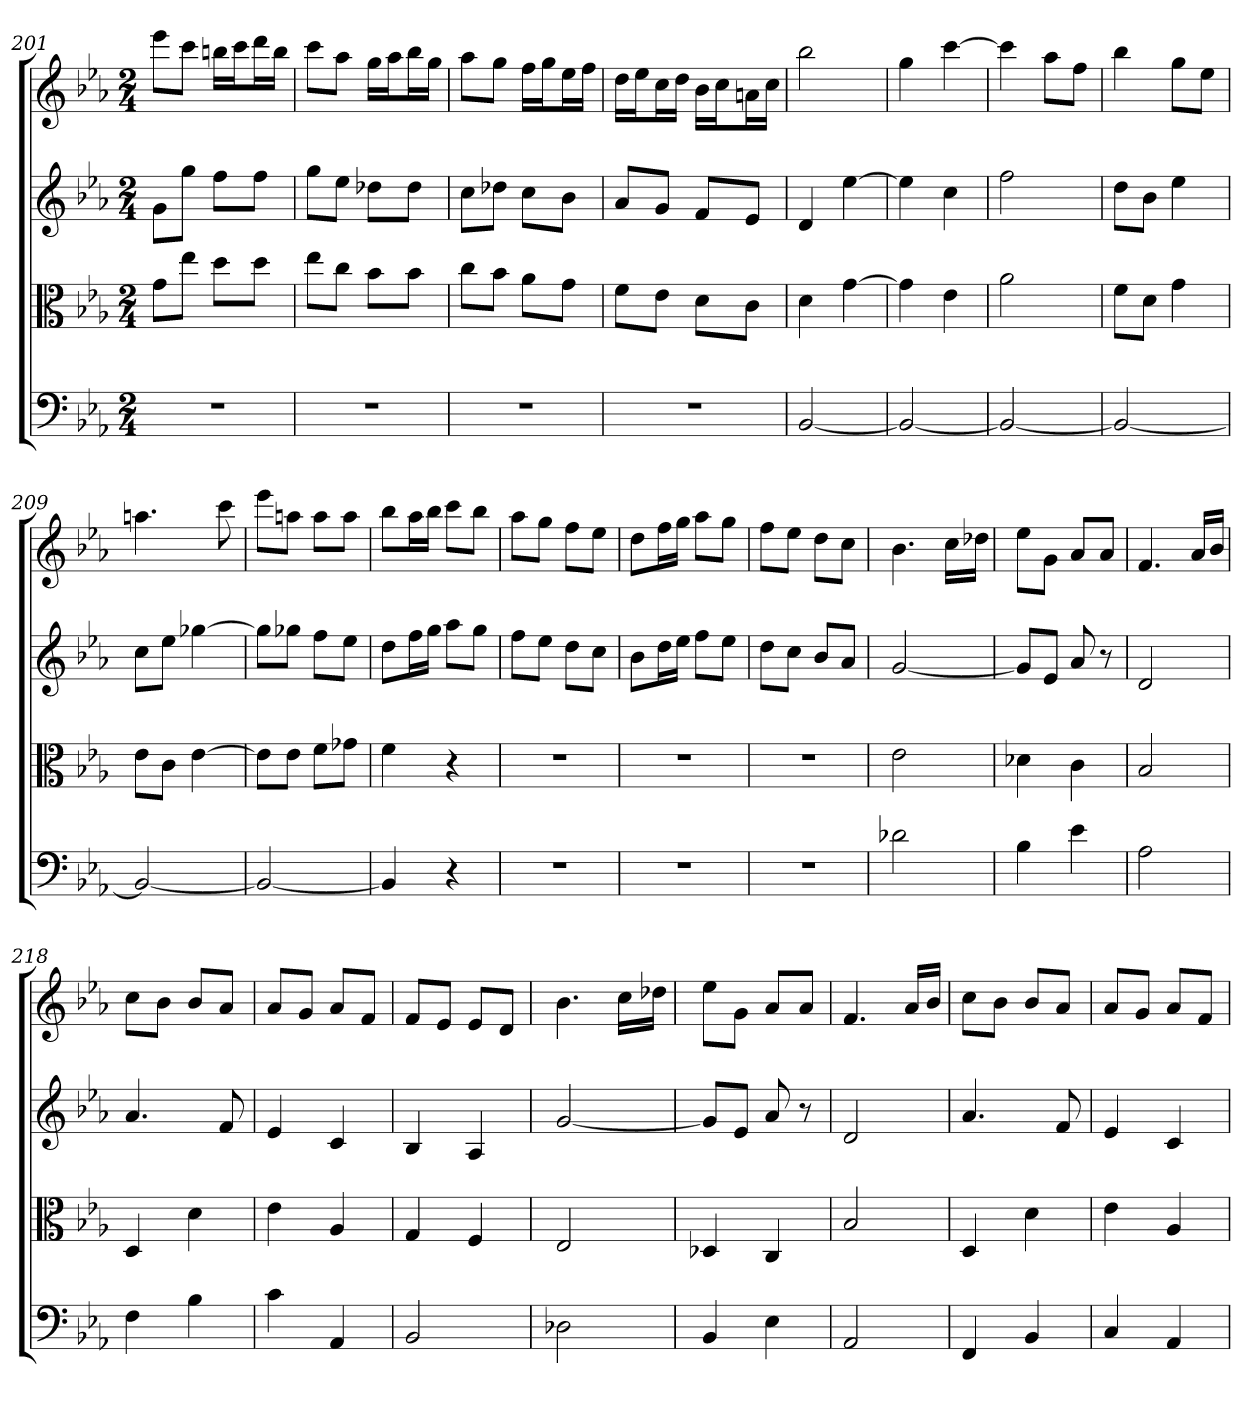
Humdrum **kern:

**kern	**kern	**kern	**kern
*part4	*part3	*part2	*part1
*staff4	*staff3	*staff2	*staff1
*clefF4	*clefC3	*	*
*k[b-e-a-]	*k[b-e-a-]	*k[b-e-a-]	*k[b-e-a-]
*E-:	*E-:	*E-:	*E-:
*M2/4	*M2/4	*M2/4	*M2/4
=201	=201	=201	=201
2r	8g\L	8gL	8eee-L
.	8ee-\J	8ggJ	8cccJ
.	8dd\L	8ffL	16bbnLL
.	.	.	16cccJ
.	8dd\J	8ffJ	16dddL
.	.	.	16bbJJ
=202	=202	=202	=202
2r	8ee-\L	8ggL	8cccL
.	8cc\J	8ee-J	8aa-J
.	8b-\L	8dd-XL	16ggLL
.	.	.	16aa-J
.	8b-\J	8dd-J	16bb-L
.	.	.	16ggJJ
=203	=203	=203	=203
2r	8cc\L	8ccL	8aa-L
.	8b-\J	8dd-XJ	8ggJ
.	8a-\L	8ccL	16ffLL
.	.	.	16ggJ
.	8g\J	8b-J	16ee-L
.	.	.	16ffJJ
=204	=204	=204	=204
2r	8f\L	8a-L	16ddLL
.	.	.	16ee-J
.	8e-\J	8gJ	16ccL
.	.	.	16ddJJ
.	8d\L	8fL	16b-LL
.	.	.	16ccJ
.	8c\J	8e-J	16anL
.	.	.	16ccJJ
=205	=205	=205	=205
[2BB-	4d	4d	2bb-
.	[4g	[4ee-	.
=206	=206	=206	=206
2BB-_	4g]	4ee-]	4gg
.	4e-	4cc	[4ccc
=207	=207	=207	=207
2BB-_	2a-	2ff	4ccc]
.	.	.	8aa-L
.	.	.	8ffJ
=208	=208	=208	=208
2BB-_	8f\L	8ddL	4bb-
.	8d\J	8b-J	.
.	4g	4ee-	8ggL
.	.	.	8ee-J
=209	=209	=209	=209
2BB-_	8e-\L	8ccL	4.aan
.	8c\J	8ee-J	.
.	[4e-	[4gg-X	.
.	.	.	8ccc
=210	=210	=210	=210
2BB-_	8e-\L]	8gg-L]	8eee-L
.	8e-\J	8gg-XJ	8aanJ
.	8f\L	8ffL	8aaL
.	8g-X\J	8ee-J	8aaJ
=211	=211	=211	=211
4BB-]	4f	8ddL	8bb-L
.	.	16ffL	16aa-L
.	.	16ggJJ	16bb-JJ
4r	4r	8aa-L	8cccL
.	.	8ggJ	8bb-J
=212	=212	=212	=212
2r	2r	8ffL	8aa-L
.	.	8ee-J	8ggJ
.	.	8ddL	8ffL
.	.	8ccJ	8ee-J
=213	=213	=213	=213
2r	2r	8b-L	8ddL
.	.	16ddL	16ffL
.	.	16ee-JJ	16ggJJ
.	.	8ffL	8aa-L
.	.	8ee-J	8ggJ
=214	=214	=214	=214
2r	2r	8ddL	8ffL
.	.	8ccJ	8ee-J
.	.	8b-L	8ddL
.	.	8a-J	8ccJ
=215	=215	=215	=215
2d-X	2e-	[2g	4.b-
.	.	.	16ccLL
.	.	.	16dd-XJJ
=216	=216	=216	=216
4B-	4d-X	8gL]	8ee-L
.	.	8e-J	8gJ
4e-	4c	8a-	8a-L
.	.	8r	8a-J
=217	=217	=217	=217
2A-	2B-	2d	4.f
.	.	.	16a-LL
.	.	.	16b-JJ
=218	=218	=218	=218
4F	4D	4.a-	8ccL
.	.	.	8b-J
4B-	4d	.	8b-L
.	.	8f	8a-J
=219	=219	=219	=219
4c	4e-	4e-	8a-L
.	.	.	8gJ
4AA-	4A-	4c	8a-L
.	.	.	8fJ
=220	=220	=220	=220
2BB-	4G	4B-	8fL
.	.	.	8e-J
.	4F	4A-	8e-L
.	.	.	8dJ
=221	=221	=221	=221
2D-X	2E-	[2g	4.b-
.	.	.	16ccLL
.	.	.	16dd-XJJ
=222	=222	=222	=222
4BB-	4D-X	8gL]	8ee-L
.	.	8e-J	8gJ
4E-	4C	8a-	8a-L
.	.	8r	8a-J
=223	=223	=223	=223
2AA-	2B-	2d	4.f
.	.	.	16a-LL
.	.	.	16b-JJ
=224	=224	=224	=224
4FF	4D	4.a-	8ccL
.	.	.	8b-J
4BB-	4d	.	8b-L
.	.	8f	8a-J
=225	=225	=225	=225
4C	4e-	4e-	8a-L
.	.	.	8gJ
4AA-	4A-	4c	8a-L
.	.	.	8fJ
=	=	=	=
*-	*-	*-	*-
